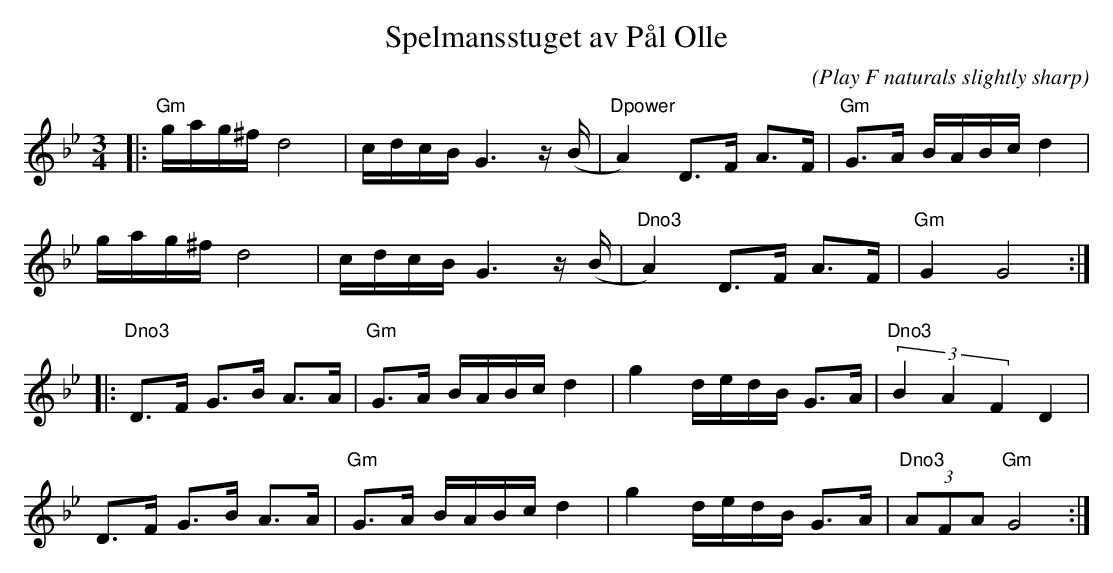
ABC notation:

X:1
T:Spelmansstuget av Pål Olle
C:(Play F naturals slightly sharp)
L:1/4
M:3/4
K:Bb
V:1
|: "Gm"g/4a/4g/4^f/4 d2 | c/4d/4c/4B/4 G3/2 z/4 (B/4 | "Dpower" A) D/>F/ A/>F/ | "Gm" G/>A/ B/4A/4B/4c/4 d |
g/4a/4g/4^f/4 d2 | c/4d/4c/4B/4 G3/2 z/4 (B/4 | "Dno3" A) D/>F/ A/>F/ | "Gm" G G2 :|
|:"Dno3" D/>F/ G/>B/ A/>A/ | "Gm" G/>A/ B/4A/4B/4c/4 d | g d/4e/4d/4B/4 G/>A/ | "Dno3" (3B A F D |
D/>F/ G/>B/ A/>A/ | "Gm" G/>A/ B/4A/4B/4c/4 d | g d/4e/4d/4B/4 G/>A/ | "Dno3" (3A/F/A/ "Gm" G2 :|
